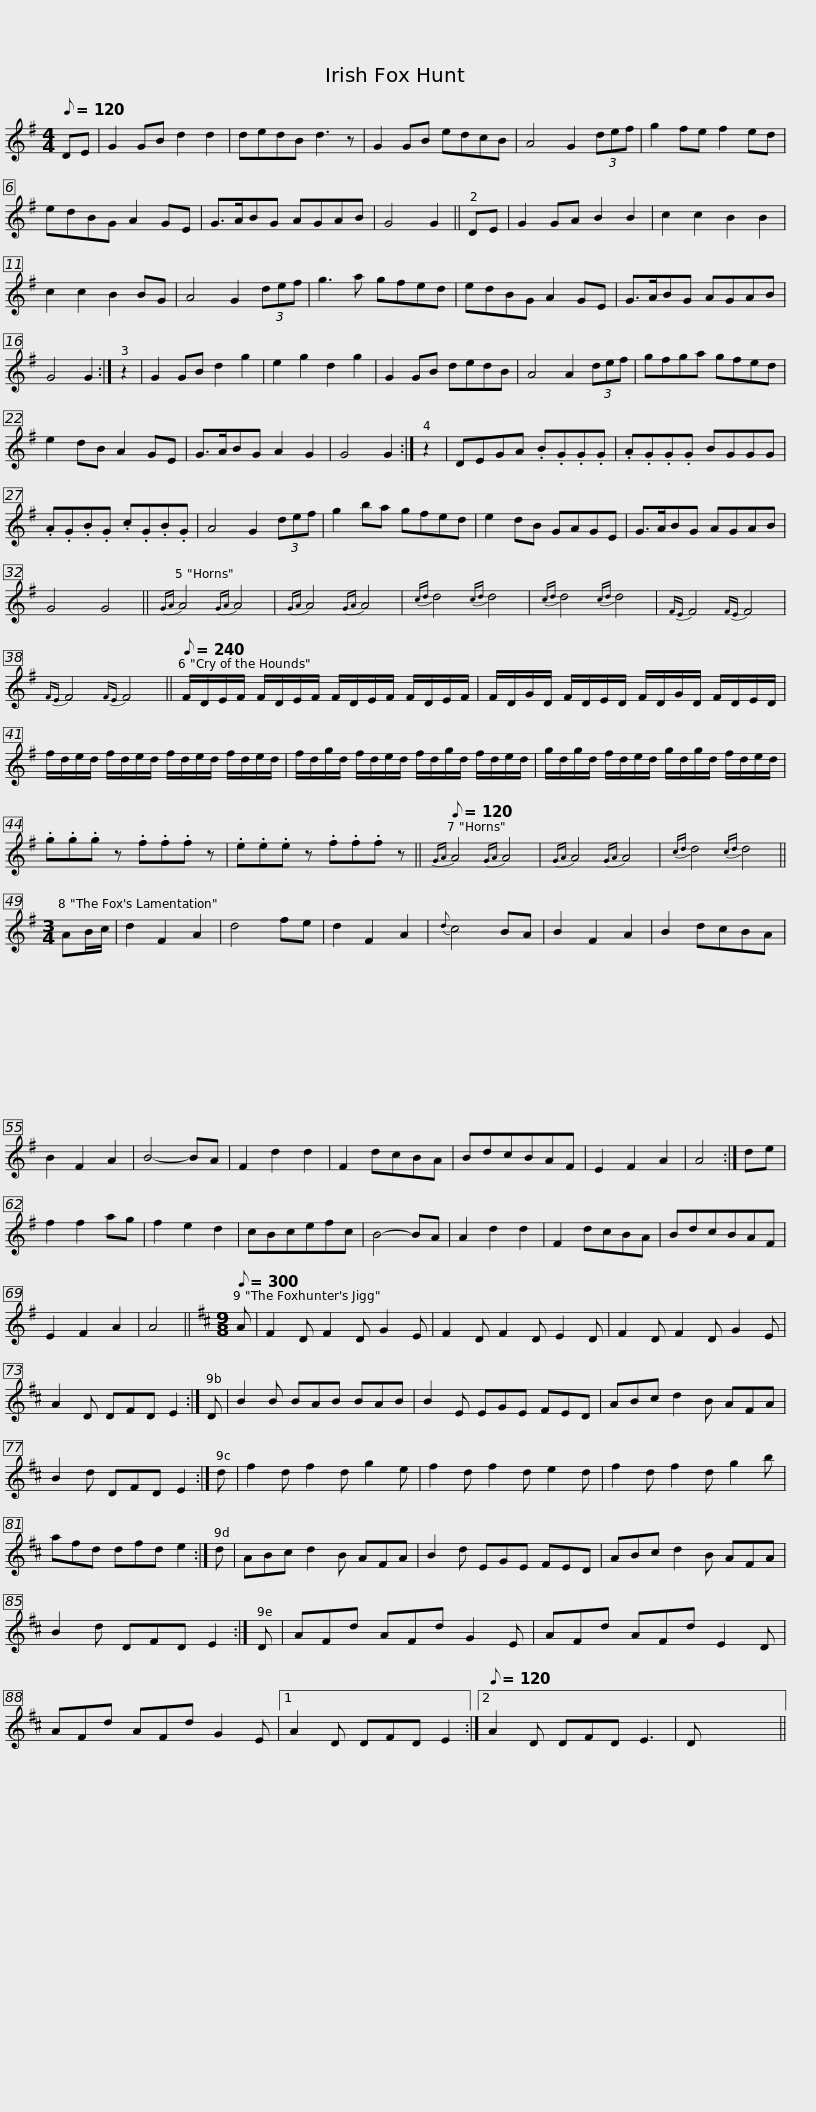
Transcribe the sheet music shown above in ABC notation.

X:1
L:1/8
Q:1/8=120
M:4/4
I:linebreak $
K:G
V:1 treble
V:1
 DE | G2 GB d2 d2 | dedB d3 z | G2 GB edcB | A4 G2 (3def | %5
 g2 fe f2 ed | edBG A2 GE |$ G>ABG AGAB | G4 G2 || DE | %10
 G2 GA B2 B2 | c2 c2 B2 B2 | c2 c2 B2 BG | A4 G2 (3def | g3 a gfed |$ %15
 edBG A2 GE | G>ABG AGAB | G4 G2 :| z2 | G2 GB d2 g2 | %20
 e2 g2 d2 g2 | G2 GB dedB | A4 A2 (3def |$ gfga gfed | e2 dB A2 GE | %25
 G>ABG A2 G2 | G4 G2 :| z2 | DEGA .B.G.G.G | .A.G.G.G BGGG |$ %30
 .A.G.B.G .c.G.B.G | A4 G2 (3def | g2 ba gfed | e2 dB GAGE | G>ABG AGAB | %35
 G4 G4 ||{GA} A4{GA} A4 |${GA} A4{GA} A4 |{cd} d4{cd} d4 |{cd} d4{cd} d4 | %40
{FE} F4{FE} F4 |{FE} F4{FE} F4 ||[Q:1/8=240] F/D/E/F/ F/D/E/F/ F/D/E/F/ F/D/E/F/ |$ F/D/G/D/ F/D/E/D/ F/D/G/D/ F/D/E/D/ | f/d/e/d/ f/d/e/d/ f/d/e/d/ f/d/e/d/ | %45
 f/d/g/d/ f/d/e/d/ f/d/g/d/ f/d/e/d/ |$ g/d/g/d/ f/d/e/d/ g/d/g/d/ f/d/e/d/ | .g.g.g z .f.f.f z | .e.e.e z .f.f.f z ||[Q:1/8=120]{GA} A4{GA} A4 | %50
{GA} A4{GA} A4 |${cd} d4{cd} d4 ||[M:3/4] AB/c/ | d2 F2 A2 | d4 fe | %55
 d2 F2 A2 |{d} c4 BA | B2 F2 A2 | B2 dcBA | B2 F2 A2 | %60
 B4- BA | F2 d2 d2 |$ F2 dcBA | BdcBAF | E2 F2 A2 | %65
 A4 :| de | f2 f2 ag | f2 e2 d2 | cBcefc | %70
 B4- BA | A2 d2 d2 | F2 dcBA |$ BdcBAF | E2 F2 A2 | %75
 A4 ||[K:D][M:9/8][Q:1/8=300] A | F2 D F2 D G2 E | F2 D F2 D E2 D | F2 D F2 D G2 E |$ %80
 A2 D DFD E2 :| D | B2 B BAB BAB | B2 E EGE FED | ABc d2 B AFA | %85
 B2 d DFD E2 :| d |$ f2 d f2 d g2 e | f2 d f2 d e2 d | f2 d f2 d g2 b | %90
 afd dfd e2 :| d | ABc d2 B AFA | B2 d EGE FED |$ ABc d2 B AFA | %95
 B2 d DFD E2 :| D | AFd AFd G2 E | AFd AFd E2 D | AFd AFd G2 E |1$ %100
 A2 D DFD E2 :|2[Q:1/8=120] A2 D DFD E3 | D x8 || %103
